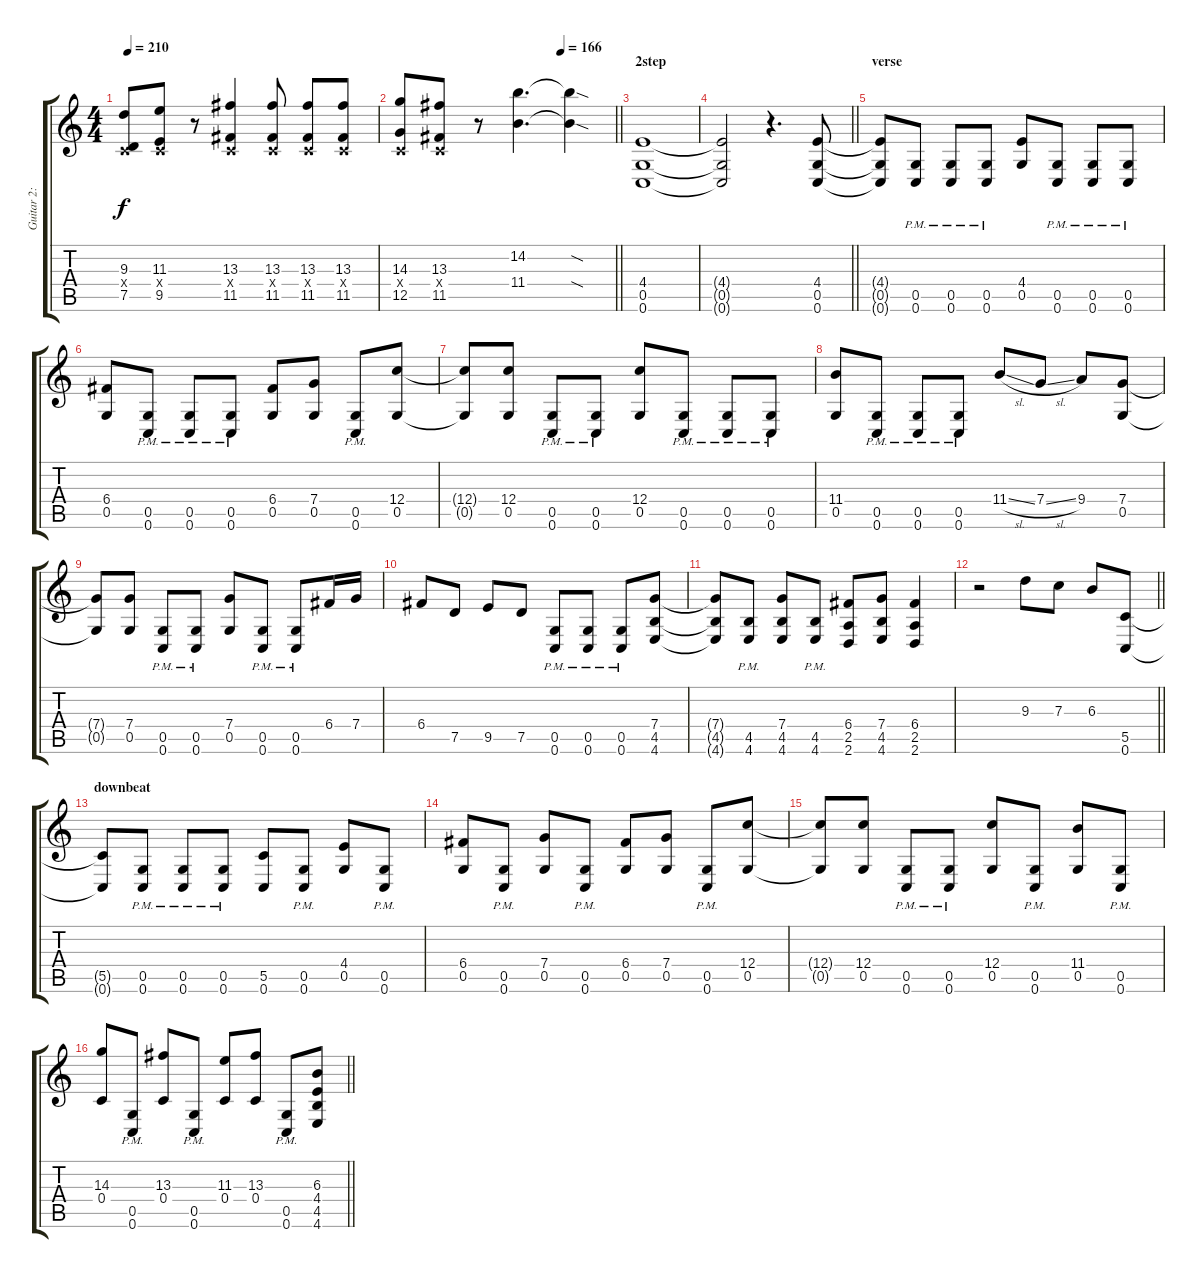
\track ("Guitar 2: Damon" "Guitar 2: ") {instrument distortionguitar}
\staff {score tabs}
\tuning (D4 A3 F3 C3 G2 C2) {hide}
\ts (4 4)
\tempo 210
\clef g2
\ks c
(9.3 0.4{x} 7.5).8{dy f} (11.3 0.4{x} 9.5).8 r.8 (13.3 0.4{x} 11.5).4 (13.3 0.4{x} 11.5).8 (13.3 0.4{x} 11.5).8 (13.3 0.4{x} 11.5).8 |
\tempo (166 0.75)
\barLineRight lightlight
(14.3 0.4{x} 12.5).8 (13.3 0.4{x} 11.5).8 r.8 (14.2 11.4).4{d} (14.2{sod t} 11.4{sod t}).4 |
\section ("" "2step ")
(4.4 0.5 0.6).1 |
\barLineRight lightlight
(4.4{t} 0.5{t} 0.6{t}).2 r.4{d} (4.4 0.5 0.6).8 |
\section ("" "verse")
(4.4{t} 0.5{t} 0.6{t}).8 (0.5{pm} 0.6).8 (0.5{pm} 0.6).8 (0.5{pm} 0.6).8 (4.4 0.5).8 (0.5{pm} 0.6).8 (0.5{pm} 0.6).8 (0.5{pm} 0.6).8 |
(6.4 0.5).8 (0.5{pm} 0.6).8 (0.5{pm} 0.6).8 (0.5{pm} 0.6).8 (6.4 0.5).8 (7.4 0.5).8 (0.5{pm} 0.6).8 (12.4 0.5).8 |
(12.4{t} 0.5{t}).8 (12.4 0.5).8 (0.5{pm} 0.6).8 (0.5{pm} 0.6).8 (12.4 0.5).8 (0.5{pm} 0.6).8 (0.5{pm} 0.6).8 (0.5{pm} 0.6).8 |
(11.4 0.5).8 (0.5{pm} 0.6).8 (0.5{pm} 0.6).8 (0.5{pm} 0.6).8 11.4{sl}.8 7.4{sl}.8 9.4.8 (7.4 0.5).8 |
(7.4{t} 0.5{t}).8 (7.4 0.5).8 (0.5{pm} 0.6).8 (0.5{pm} 0.6).8 (7.4 0.5).8 (0.5{pm} 0.6).8 (0.5{pm} 0.6).8 6.4.16 7.4.16 |
6.4.8 7.5.8 9.5.8 7.5.8 (0.5{pm} 0.6).8 (0.5{pm} 0.6).8 (0.5{pm} 0.6).8 (7.4 4.5 4.6).8 |
(7.4{t} 4.5{t} 4.6{t}).8 (4.5{pm} 4.6).8 (7.4 4.5 4.6).8 (4.5{pm} 4.6).8 (6.4 2.5 2.6).8 (7.4 4.5 4.6).8 (6.4 2.5 2.6).4 |
\barLineRight lightlight
r.2 9.3.8 7.3.8 6.3.8 (5.5 0.6).8 |
\section ("" "downbeat")
(5.5{t} 0.6{t}).8 (0.5{pm} 0.6).8 (0.5{pm} 0.6).8 (0.5{pm} 0.6).8 (5.5 0.6).8 (0.5{pm} 0.6).8 (4.4 0.5).8 (0.5{pm} 0.6).8 |
(6.4 0.5).8 (0.5{pm} 0.6).8 (7.4 0.5).8 (0.5{pm} 0.6).8 (6.4 0.5).8 (7.4 0.5).8 (0.5{pm} 0.6).8 (12.4 0.5).8 |
(12.4{t} 0.5{t}).8 (12.4 0.5).8 (0.5{pm} 0.6).8 (0.5{pm} 0.6).8 (12.4 0.5).8 (0.5{pm} 0.6).8 (11.4 0.5).8 (0.5{pm} 0.6).8 |
\barLineRight lightlight
(14.3 0.4).8 (0.5{pm} 0.6).8 (13.3 0.4).8 (0.5{pm} 0.6).8 (11.3 0.4).8 (13.3 0.4).8 (0.5{pm} 0.6).8 (6.3 4.4 4.5 4.6).8
